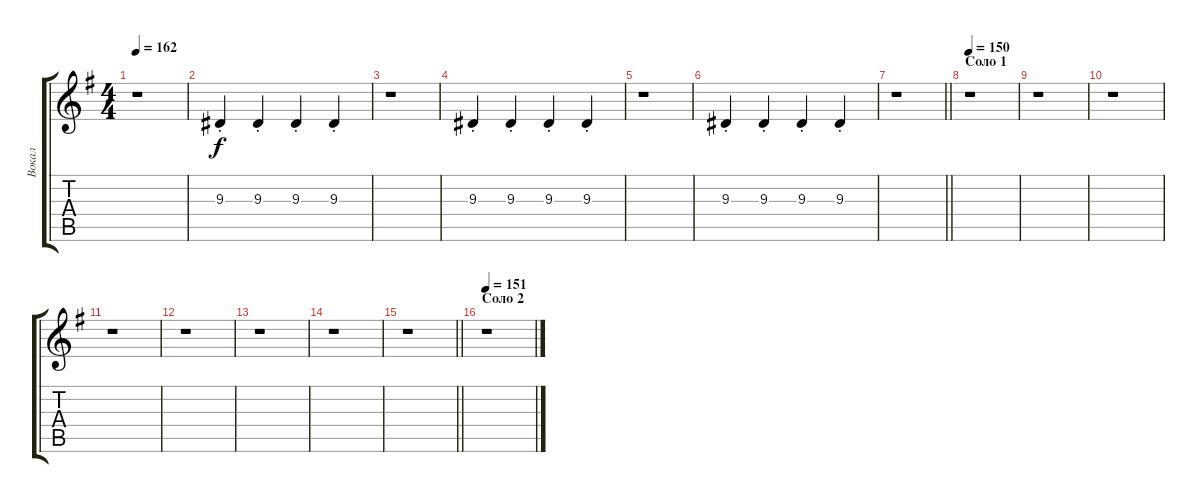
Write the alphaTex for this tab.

\track ("Вокал" "Вокал") {instrument violin}
\staff {score tabs}
\tuning (Eb4 Bb3 Gb3 Db3 Ab2 Eb2) {hide}
\ts (4 4)
\tempo 162
\clef g2
\ks eminor
r.1{dy f} |
9.3{st}.4 9.3{st}.4 9.3{st}.4 9.3{st}.4 |
r.1 |
9.3{st}.4 9.3{st}.4 9.3{st}.4 9.3{st}.4 |
r.1 |
9.3{st}.4 9.3{st}.4 9.3{st}.4 9.3{st}.4 |
\barLineRight lightlight
r.1 |
\section ("" "Соло 1")
\tempo 150
r.1 |
r.1 |
r.1 |
r.1 |
r.1 |
r.1 |
r.1 |
\barLineRight lightlight
r.1 |
\section ("" "Соло 2")
\tempo 151
r.1
